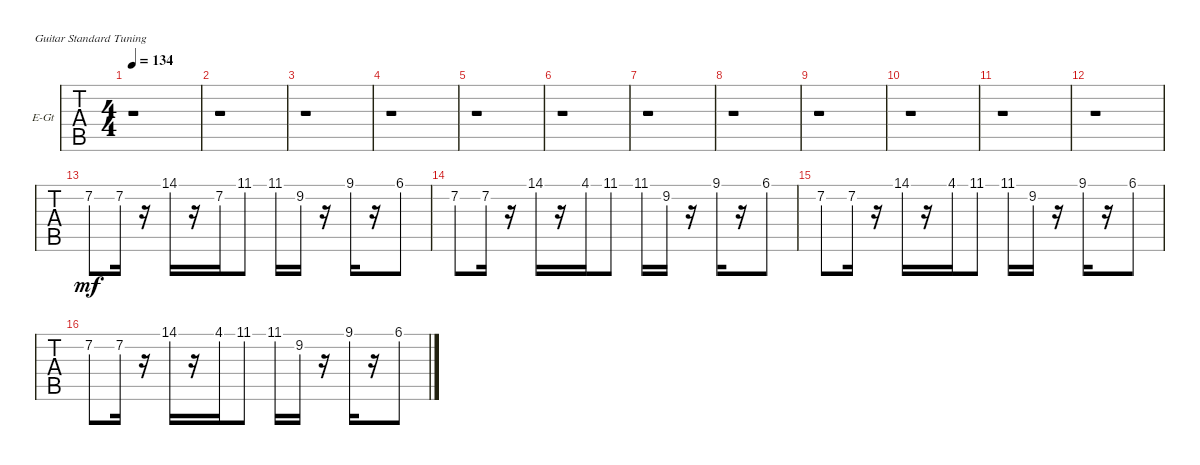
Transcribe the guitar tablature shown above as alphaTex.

\bracketExtendMode groupsimilarinstruments
\firstSystemTrackNameOrientation horizontal
\otherSystemsTrackNameOrientation horizontal
\track ("Guitar 5" "E-Gt") {instrument electricguitarclean}
\staff {tabs}
\tuning (E4 B3 G3 D3 A2 E2)
\ts (4 4)
\tempo 134
\clef g2
\scale
0.257261
\ks c
r.1{dy mf instrument electricguitarclean} |
\scale
0.257261 r.1 |
\scale
0.333333 r.1 |
\scale
0.333333 r.1 |
\scale
0.333333 r.1 |
\scale
0.333333 r.1 |
\scale
0.333333 r.1 |
\scale
0.333333 r.1 |
\scale
0.333333 r.1 |
\scale
0.333333 r.1 |
\scale
0.333333 r.1 |
\scale
0.333333 r.1 |
\scale
0.333333 7.2.8 7.2.16 r.16 14.1.16 r.16 7.2.16 11.1.8 11.1.16 9.2.16 r.16 9.1.16 r.16 6.1.8 |
\scale
0.333333 7.2.8 7.2.16 r.16 14.1.16 r.16 4.1.16 11.1.8 11.1.16 9.2.16 r.16 9.1.16 r.16 6.1.8 |
\scale
0.333333 7.2.8 7.2.16 r.16 14.1.16 r.16 4.1.16 11.1.8 11.1.16 9.2.16 r.16 9.1.16 r.16 6.1.8 |
\scale
0.333333 7.2.8 7.2.16 r.16 14.1.16 r.16 4.1.16 11.1.8 11.1.16 9.2.16 r.16 9.1.16 r.16 6.1.8
